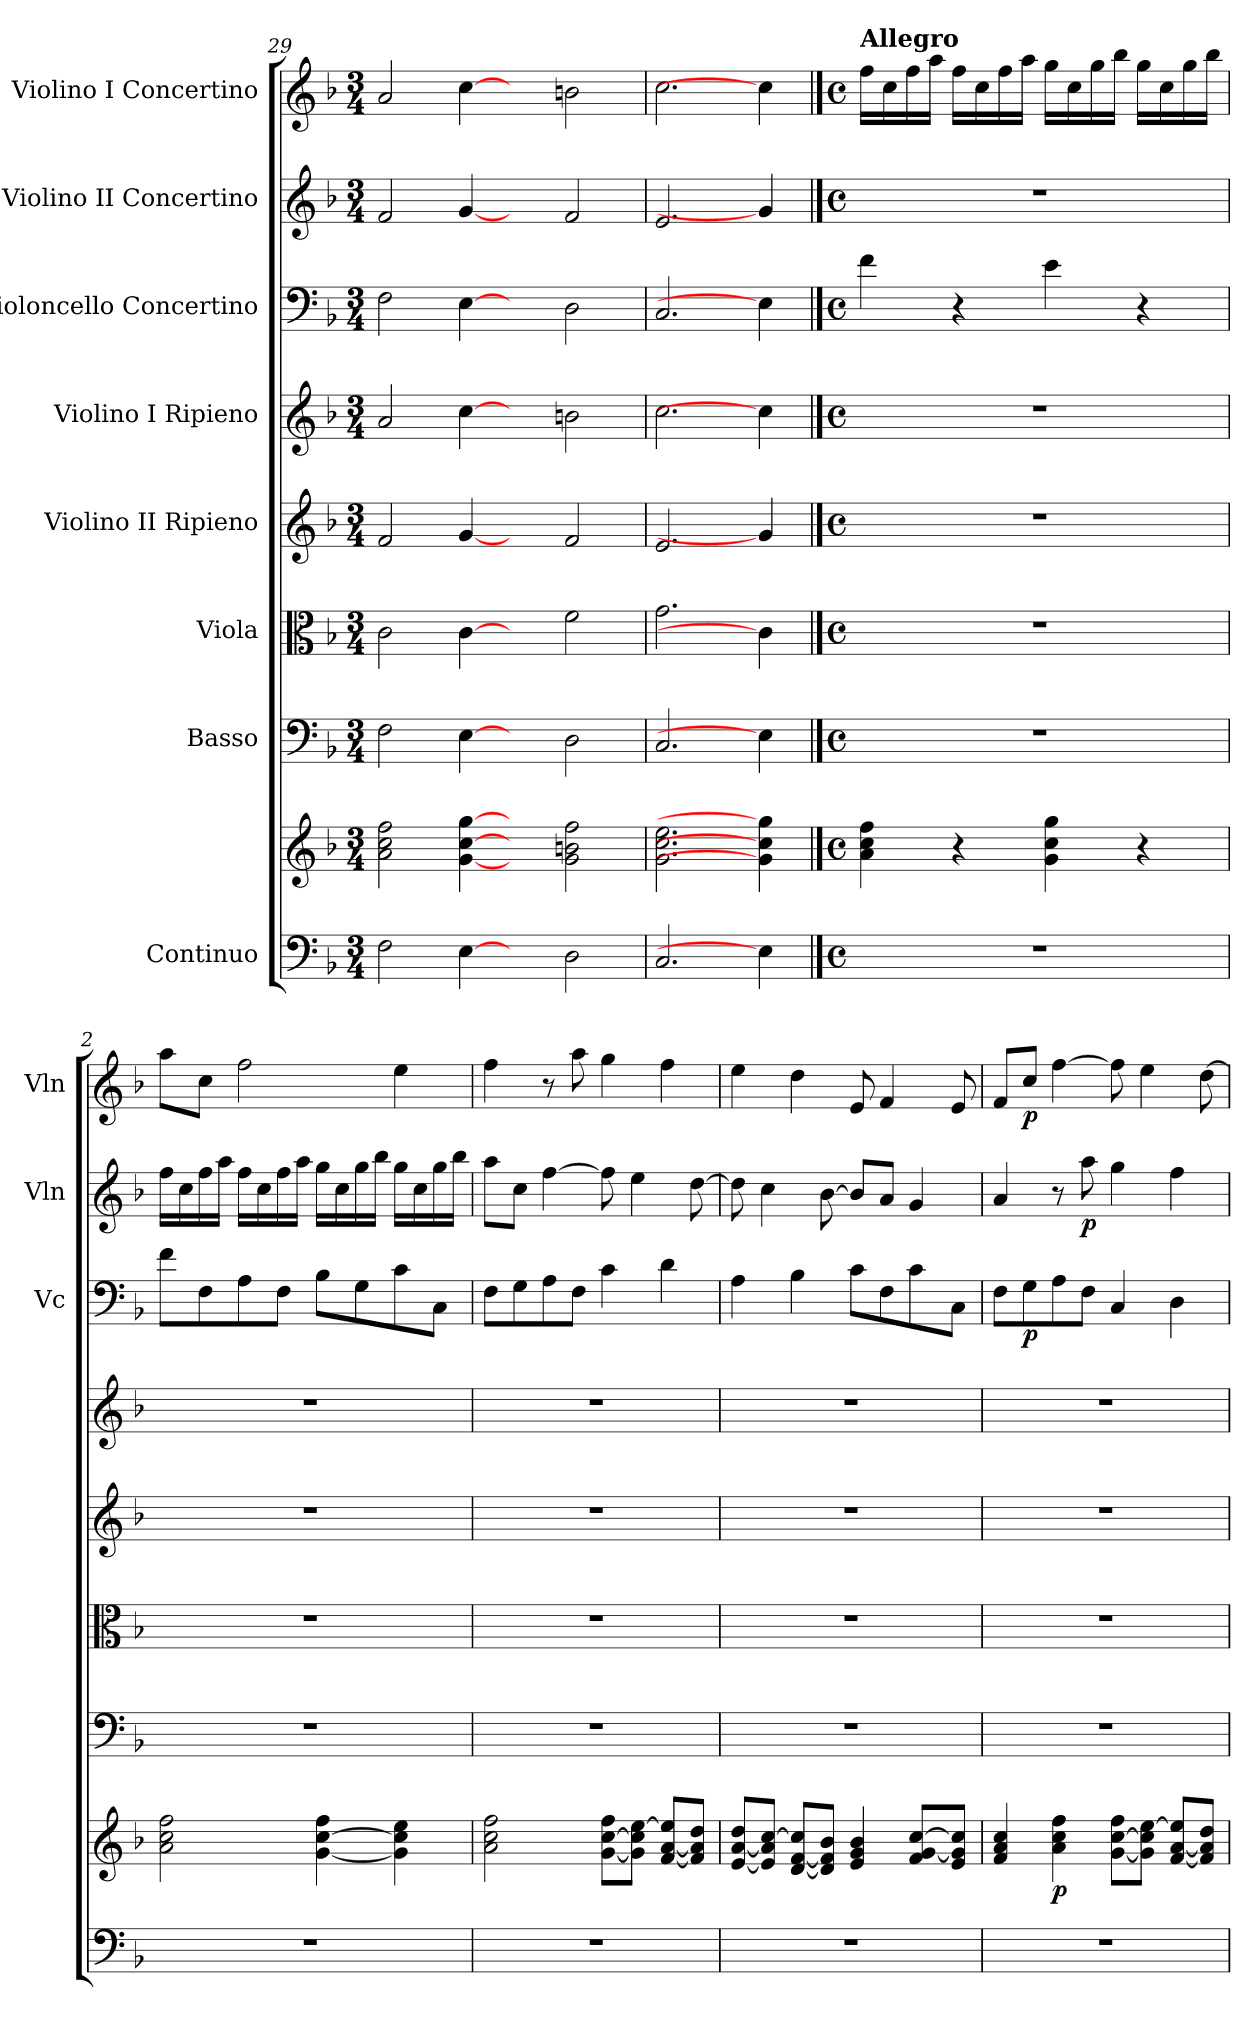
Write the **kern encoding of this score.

**kern	**kern	**dynam	**kern	**kern	**kern	**kern	**kern	**dynam	**kern	**dynam	**kern	**dynam
*part8	*part8	*part8	*part7	*part6	*part5	*part4	*part3	*part3	*part2	*part2	*part1	*part1
*staff9	*staff8	*staff8/9	*staff7	*staff6	*staff5	*staff4	*staff3	*staff3	*staff2	*staff2	*staff1	*staff1
*I"Continuo	*	*	*I"Basso	*I"Viola	*I"Violino II Ripieno	*I"Violino I Ripieno	*I"Violoncello Concertino	*	*I"Violino II Concertino	*	*I"Violino I Concertino	*
*	*	*	*	*	*	*	*I'Vc	*	*I'Vln	*	*I'Vln	*
*clefF4	*clefG2	*	*clefF4	*clefC3	*clefG2	*clefG2	*clefF4	*	*clefG2	*	*clefG2	*
*k[b-]	*k[b-]	*	*k[b-]	*k[b-]	*k[b-]	*k[b-]	*k[b-]	*	*k[b-]	*	*k[b-]	*
*M3/4	*M3/4	*	*M3/4	*M3/4	*M3/4	*M3/4	*M3/4	*	*M3/4	*	*M3/4	*
=29	=29	=29	=29	=29	=29	=29	=29	=29	=29	=29	=29	=29
2F\	2a\ 2cc\ 2ff\	.	2F\	2c\	2f/	2a/	2F\	.	2f/	.	2a/	.
[4E\	[4g\ [4cc\ [4gg\	.	[4E\	[4c\	[4g/	[4cc\	[4E\	.	[4g/	.	[4cc\	.
4ryy	4ryy	.	4ryy	4ryy	4ryy	4ryy	4ryy	.	4ryy	.	4ryy	.
2D\	2g\ 2bn\ 2ff\	.	2D\	2f\	2f/	2bn\	2D\	.	2f/	.	2bn\	.
=30	=30	=30	=30	=30	=30	=30	=30	=30	=30	=30	=30	=30
2.C/	2.g\ 2.cc\ 2.ee\	.	2.C/	2.g\	2.e/	2.cc\	2.C/	.	2.e/	.	2.cc\	.
4E\]	4g\] 4cc\] 4gg\]	.	4E\]	4c\]	4g/]	4cc\]	4E\]	.	4g/]	.	4cc\]	.
!!LO:PB:g=z
==1	==1	==1	==1	==1	==1	==1	==1	==1	==1	==1	==1	==1
*M4/4	*M4/4	*	*M4/4	*M4/4	*M4/4	*M4/4	*M4/4	*	*M4/4	*	*M4/4	*
*met(c)	*met(c)	*	*met(c)	*met(c)	*met(c)	*met(c)	*met(c)	*	*met(c)	*	*met(c)	*
!	!	!	!	!	!	!	!	!	!	!	!LO:TX:a:B:t=Allegro	!
1r	4a\ 4cc\ 4ff\	.	1r	1r	1r	1r	4f\	.	1r	.	16ff\LL	.
.	.	.	.	.	.	.	.	.	.	.	16cc\	.
.	.	.	.	.	.	.	.	.	.	.	16ff\	.
.	.	.	.	.	.	.	.	.	.	.	16aa\JJ	.
.	4r	.	.	.	.	.	4r	.	.	.	16ff\LL	.
.	.	.	.	.	.	.	.	.	.	.	16cc\	.
.	.	.	.	.	.	.	.	.	.	.	16ff\	.
.	.	.	.	.	.	.	.	.	.	.	16aa\JJ	.
.	4g\ 4cc\ 4gg\	.	.	.	.	.	4e\	.	.	.	16gg\LL	.
.	.	.	.	.	.	.	.	.	.	.	16cc\	.
.	.	.	.	.	.	.	.	.	.	.	16gg\	.
.	.	.	.	.	.	.	.	.	.	.	16bb-\JJ	.
.	4r	.	.	.	.	.	4r	.	.	.	16gg\LL	.
.	.	.	.	.	.	.	.	.	.	.	16cc\	.
.	.	.	.	.	.	.	.	.	.	.	16gg\	.
.	.	.	.	.	.	.	.	.	.	.	16bb-\JJ	.
=2	=2	=2	=2	=2	=2	=2	=2	=2	=2	=2	=2	=2
1r	2a\ 2cc\ 2ff\	.	1r	1r	1r	1r	8f\L	.	16ff\LL	.	8aa\L	.
.	.	.	.	.	.	.	.	.	16cc\	.	.	.
.	.	.	.	.	.	.	8F\	.	16ff\	.	8cc\J	.
.	.	.	.	.	.	.	.	.	16aa\JJ	.	.	.
.	.	.	.	.	.	.	8A\	.	16ff\LL	.	2ff\	.
.	.	.	.	.	.	.	.	.	16cc\	.	.	.
.	.	.	.	.	.	.	8F\J	.	16ff\	.	.	.
.	.	.	.	.	.	.	.	.	16aa\JJ	.	.	.
.	[4g\ [4cc\ 4ff\	.	.	.	.	.	8B-\L	.	16gg\LL	.	.	.
.	.	.	.	.	.	.	.	.	16cc\	.	.	.
.	.	.	.	.	.	.	8G\	.	16gg\	.	.	.
.	.	.	.	.	.	.	.	.	16bb-\JJ	.	.	.
.	4g\] 4cc\] 4ee\	.	.	.	.	.	8c\	.	16gg\LL	.	4ee\	.
.	.	.	.	.	.	.	.	.	16cc\	.	.	.
.	.	.	.	.	.	.	8C\J	.	16gg\	.	.	.
.	.	.	.	.	.	.	.	.	16bb-\JJ	.	.	.
=3	=3	=3	=3	=3	=3	=3	=3	=3	=3	=3	=3	=3
1r	2a\ 2cc\ 2ff\	.	1r	1r	1r	1r	8F\L	.	8aa\L	.	4ff\	.
.	.	.	.	.	.	.	8G\	.	8cc\J	.	.	.
.	.	.	.	.	.	.	8A\	.	[4ff\	.	8r	.
.	.	.	.	.	.	.	8F\J	.	.	.	8aa\	.
.	[8g\ [8cc\ 8ff\L	.	.	.	.	.	4c\	.	8ff\]	.	4gg\	.
.	8g]\ 8cc]\ [8ee\J	.	.	.	.	.	.	.	4ee\	.	.	.
.	[8f/ [8a/ 8ee]/L	.	.	.	.	.	4d\	.	.	.	4ff\	.
.	8f]/ 8a]/ 8dd/J	.	.	.	.	.	.	.	[8dd\	.	.	.
=4	=4	=4	=4	=4	=4	=4	=4	=4	=4	=4	=4	=4
1r	[8e/ [8a/ 8dd/L	.	1r	1r	1r	1r	4A\	.	8dd\]	.	4ee\	.
.	8e]/ 8a]/ [8cc/J	.	.	.	.	.	.	.	4cc\	.	.	.
.	[8d/ [8f/ 8cc]/L	.	.	.	.	.	4B-\	.	.	.	4dd\	.
.	8d]/ 8f]/ 8b-/J	.	.	.	.	.	.	.	[8b-\	.	.	.
.	4e/ 4g/ 4b-/	.	.	.	.	.	8c\L	.	8b-/L]	.	8e/	.
.	.	.	.	.	.	.	8F\	.	8a/J	.	4f/	.
.	8f/ [8g/ [8cc/L	.	.	.	.	.	8c\	.	4g/	.	.	.
.	8e/ 8g]/ 8cc]/J	.	.	.	.	.	8C\J	.	.	.	8e/	.
=5	=5	=5	=5	=5	=5	=5	=5	=5	=5	=5	=5	=5
1r	4f/ 4a/ 4cc/	.	1r	1r	1r	1r	8F\L	.	4a/	.	8f/L	.
!	!	!	!	!	!	!	!	!LO:DY:b	!	!	!	!LO:DY:b
.	.	.	.	.	.	.	8G\	p	.	.	8cc/J	p
!	!	!LO:DY:b	!	!	!	!	!	!	!	!	!	!
.	4a\ 4cc\ 4ff\	p	.	.	.	.	8A\	.	8r	.	[4ff\	.
!	!	!	!	!	!	!	!	!	!	!LO:DY:b	!	!
.	.	.	.	.	.	.	8F\J	.	8aa\	p	.	.
.	[8g\ [8cc\ 8ff\L	.	.	.	.	.	4C/	.	4gg\	.	8ff\]	.
.	8g]\ 8cc]\ [8ee\J	.	.	.	.	.	.	.	.	.	4ee\	.
.	[8f/ [8a/ 8ee]/L	.	.	.	.	.	4D\	.	4ff\	.	.	.
.	8f]/ 8a]/ 8dd/J	.	.	.	.	.	.	.	.	.	[8dd\	.
=	=	=	=	=	=	=	=	=	=	=	=	=
*-	*-	*-	*-	*-	*-	*-	*-	*-	*-	*-	*-	*-
